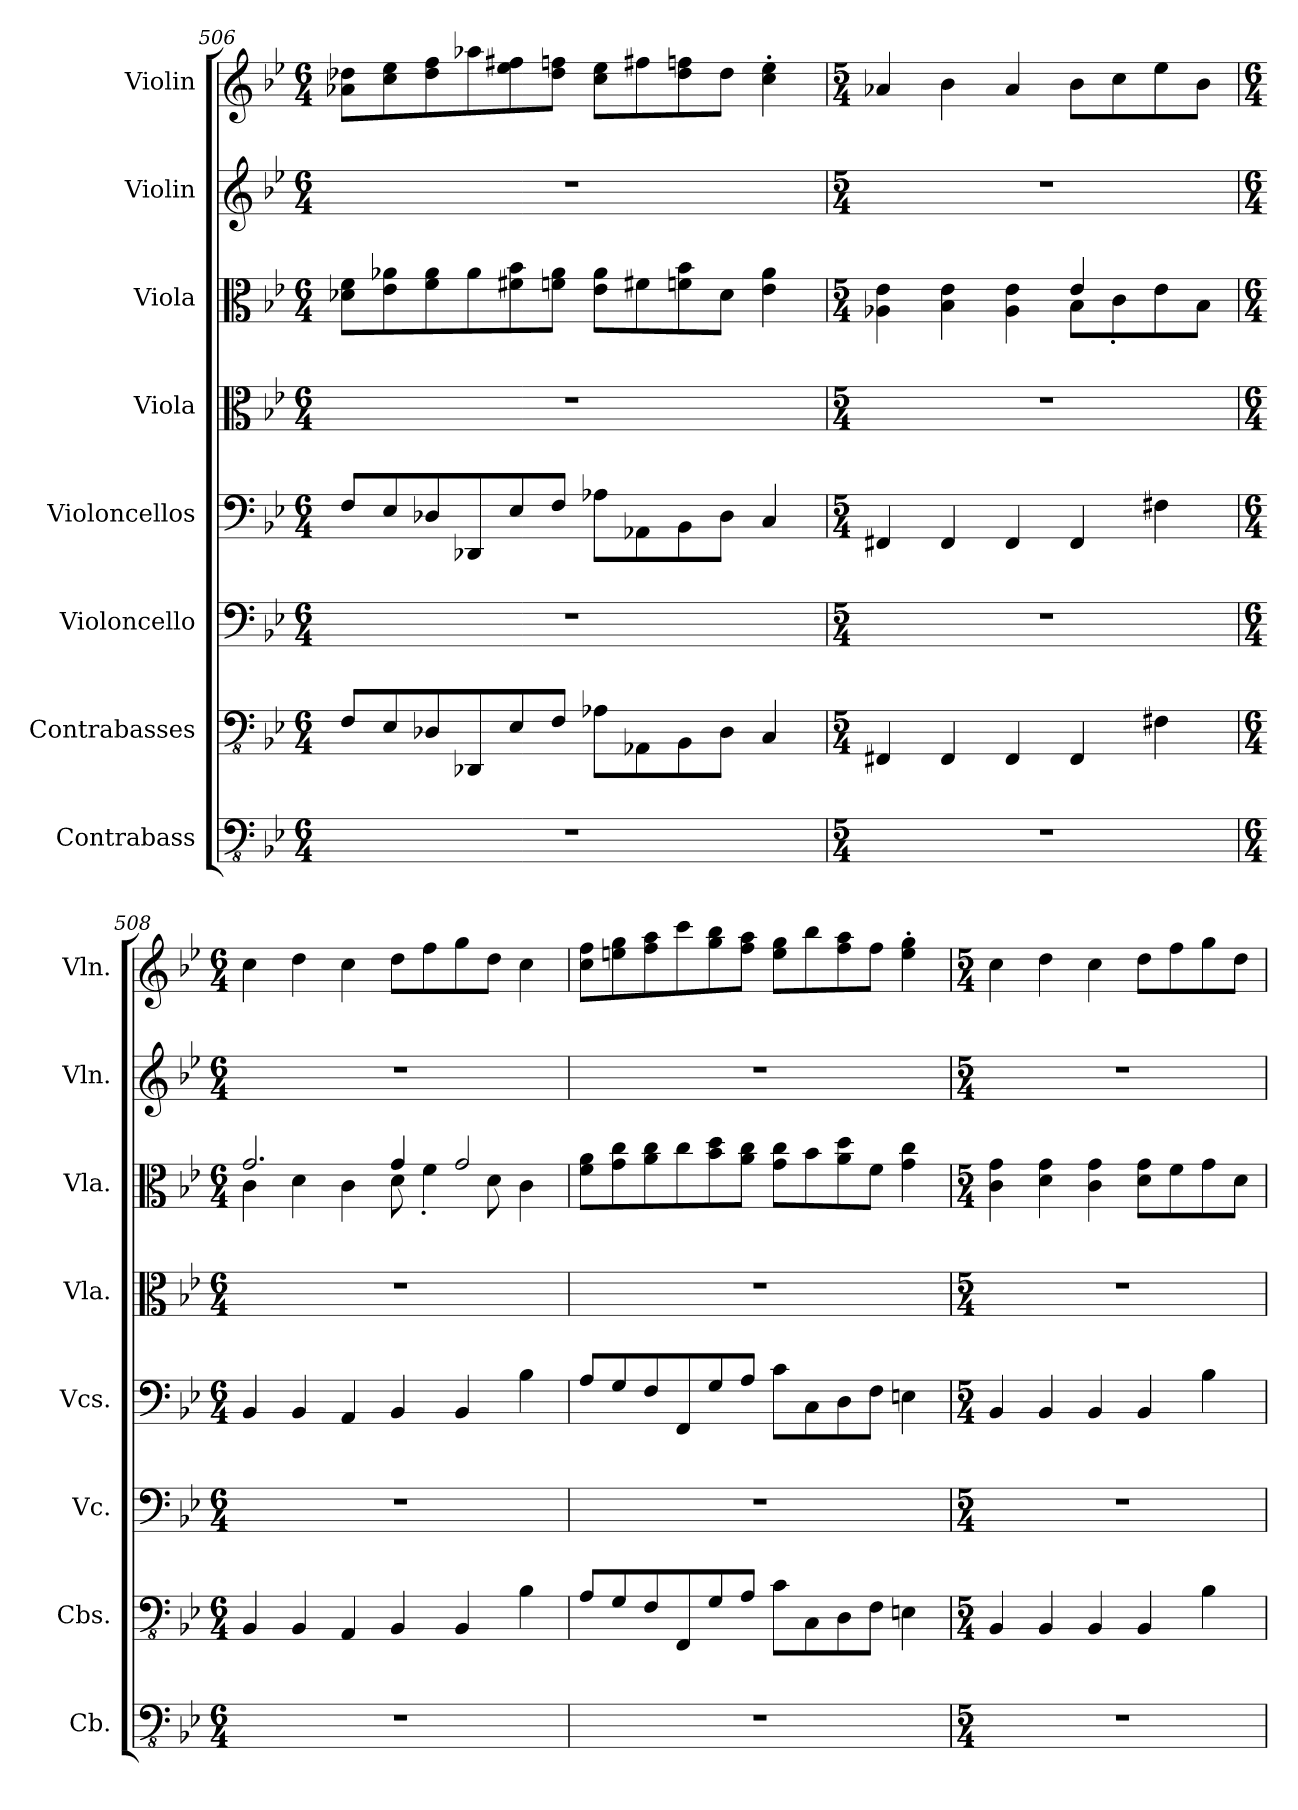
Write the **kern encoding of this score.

**kern	**kern	**kern	**kern	**kern	**kern	**kern	**kern
*part8	*part7	*part6	*part5	*part4	*part3	*part2	*part1
*staff8	*staff7	*staff6	*staff5	*staff4	*staff3	*staff2	*staff1
*I"Contrabass	*I"Contrabasses	*I"Violoncello	*I"Violoncellos	*I"Viola	*I"Viola	*I"Violin	*I"Violin
*I'Cb.	*I'Cbs.	*I'Vc.	*I'Vcs.	*I'Vla.	*I'Vla.	*I'Vln.	*I'Vln.
!!LO:PB:g=z
*clefFv4	*clefFv4	*clefF4	*clefF4	*clefC3	*clefC3	*clefG2	*clefG2
*ITrd7c12	*	*	*	*	*	*	*
*k[b-e-]	*k[b-e-]	*k[b-e-]	*k[b-e-]	*k[b-e-]	*k[b-e-]	*k[b-e-]	*k[b-e-]
*M6/4	*M6/4	*M6/4	*M6/4	*M6/4	*M6/4	*M6/4	*M6/4
=506	=506	=506	=506	=506	=506	=506	=506
1.r	8FF/L	1.r	8F/L	1.r	8d-X\ 8f\L	1.r	8a-X\ 8dd-X\L
.	8EE-/	.	8E-/	.	8e-\ 8a-X\	.	8cc\ 8ee-\
.	8DD-X/	.	8D-X/	.	8f\ 8a-\	.	8dd-\ 8ff\
.	8DDD-X/	.	8DD-X/	.	8a-\	.	8aa-X\
.	8EE-/	.	8E-/	.	8f#X\ 8b-\	.	8ee-\ 8ff#X\
.	8FF/J	.	8F/J	.	8fn\ 8a-\J	.	8dd-\ 8ffn\J
.	8AA-X\L	.	8A-X\L	.	8e-\ 8a-\L	.	8cc\ 8ee-\L
.	8AAA-X\	.	8AA-X\	.	8f#X\	.	8ff#X\
.	8BBB-\	.	8BB-\	.	8fn\ 8b-\	.	8dd-\ 8ffn\
.	8DD-\J	.	8D-\J	.	8d-\J	.	8dd-\J
.	4CC/	.	4C/	.	4e-\ 4a-\	.	4cc\' 4ee-\'
!!LO:PB:g=z
=507	=507	=507	=507	=507	=507	=507	=507
*M5/4	*M5/4	*M5/4	*M5/4	*M5/4	*M5/4	*M5/4	*M5/4
*	*	*	*	*	*^	*	*
4%5r	4FFF#X/	4%5r	4FF#X/	4%5r	4ryy	4A-X\ 4e-\	4%5r	4a-X/
.	4FFF#/	.	4FF#/	.	2ryy	4B-\ 4e-\	.	4b-\
.	4FFF#/	.	4FF#/	.	.	4A-\ 4e-\	.	4a-/
.	4FFF#/	.	4FF#/	.	4e-/	8B-\L	.	8b-\L
.	.	.	.	.	.	8c'\	.	8cc\
.	4FF#X\	.	4F#X\	.	4ryy	8e-\	.	8ee-\
.	.	.	.	.	.	8B-\J	.	8b-\J
=508	=508	=508	=508	=508	=508	=508	=508	=508
*M6/4	*M6/4	*M6/4	*M6/4	*M6/4	*M6/4	*	*M6/4	*M6/4
1.r	4BBB-/	1.r	4BB-/	1.r	2.g/	4c\	1.r	4cc\
.	4BBB-/	.	4BB-/	.	.	4d\	.	4dd\
.	4AAA/	.	4AA/	.	.	4c\	.	4cc\
.	4BBB-/	.	4BB-/	.	4g/	8d\	.	8dd\L
.	.	.	.	.	.	4f'\	.	8ff\
.	4BBB-/	.	4BB-/	.	2g/	.	.	8gg\
.	.	.	.	.	.	8d\	.	8dd\J
.	4BB-\	.	4B-\	.	.	4c\	.	4cc\
*	*	*	*	*	*v	*v	*	*
=509	=509	=509	=509	=509	=509	=509	=509
1.r	8AA/L	1.r	8A/L	1.r	8f\ 8a\L	1.r	8cc\ 8ff\L
.	8GG/	.	8G/	.	8g\ 8cc\	.	8een\ 8gg\
.	8FF/	.	8F/	.	8a\ 8cc\	.	8ff\ 8aa\
.	8FFF/	.	8FF/	.	8cc\	.	8ccc\
.	8GG/	.	8G/	.	8b-\ 8dd\	.	8gg\ 8bb-\
.	8AA/J	.	8A/J	.	8a\ 8cc\J	.	8ff\ 8aa\J
.	8C\L	.	8c\L	.	8g\ 8cc\L	.	8ee\ 8gg\L
.	8CC\	.	8C\	.	8b-\	.	8bb-\
.	8DD\	.	8D\	.	8a\ 8dd\	.	8ff\ 8aa\
.	8FF\J	.	8F\J	.	8f\J	.	8ff\J
.	4EEn\	.	4En\	.	4g\ 4cc\	.	4ee\' 4gg\'
!!LO:PB:g=z
=510	=510	=510	=510	=510	=510	=510	=510
*M5/4	*M5/4	*M5/4	*M5/4	*M5/4	*M5/4	*M5/4	*M5/4
4%5r	4BBB-/	4%5r	4BB-/	4%5r	4c\ 4g\	4%5r	4cc\
.	4BBB-/	.	4BB-/	.	4d\ 4g\	.	4dd\
.	4BBB-/	.	4BB-/	.	4c\ 4g\	.	4cc\
.	4BBB-/	.	4BB-/	.	8d\ 8g\L	.	8dd\L
.	.	.	.	.	8f\	.	8ff\
.	4BB-\	.	4B-\	.	8g\	.	8gg\
.	.	.	.	.	8d\J	.	8dd\J
=	=	=	=	=	=	=	=
*-	*-	*-	*-	*-	*-	*-	*-
